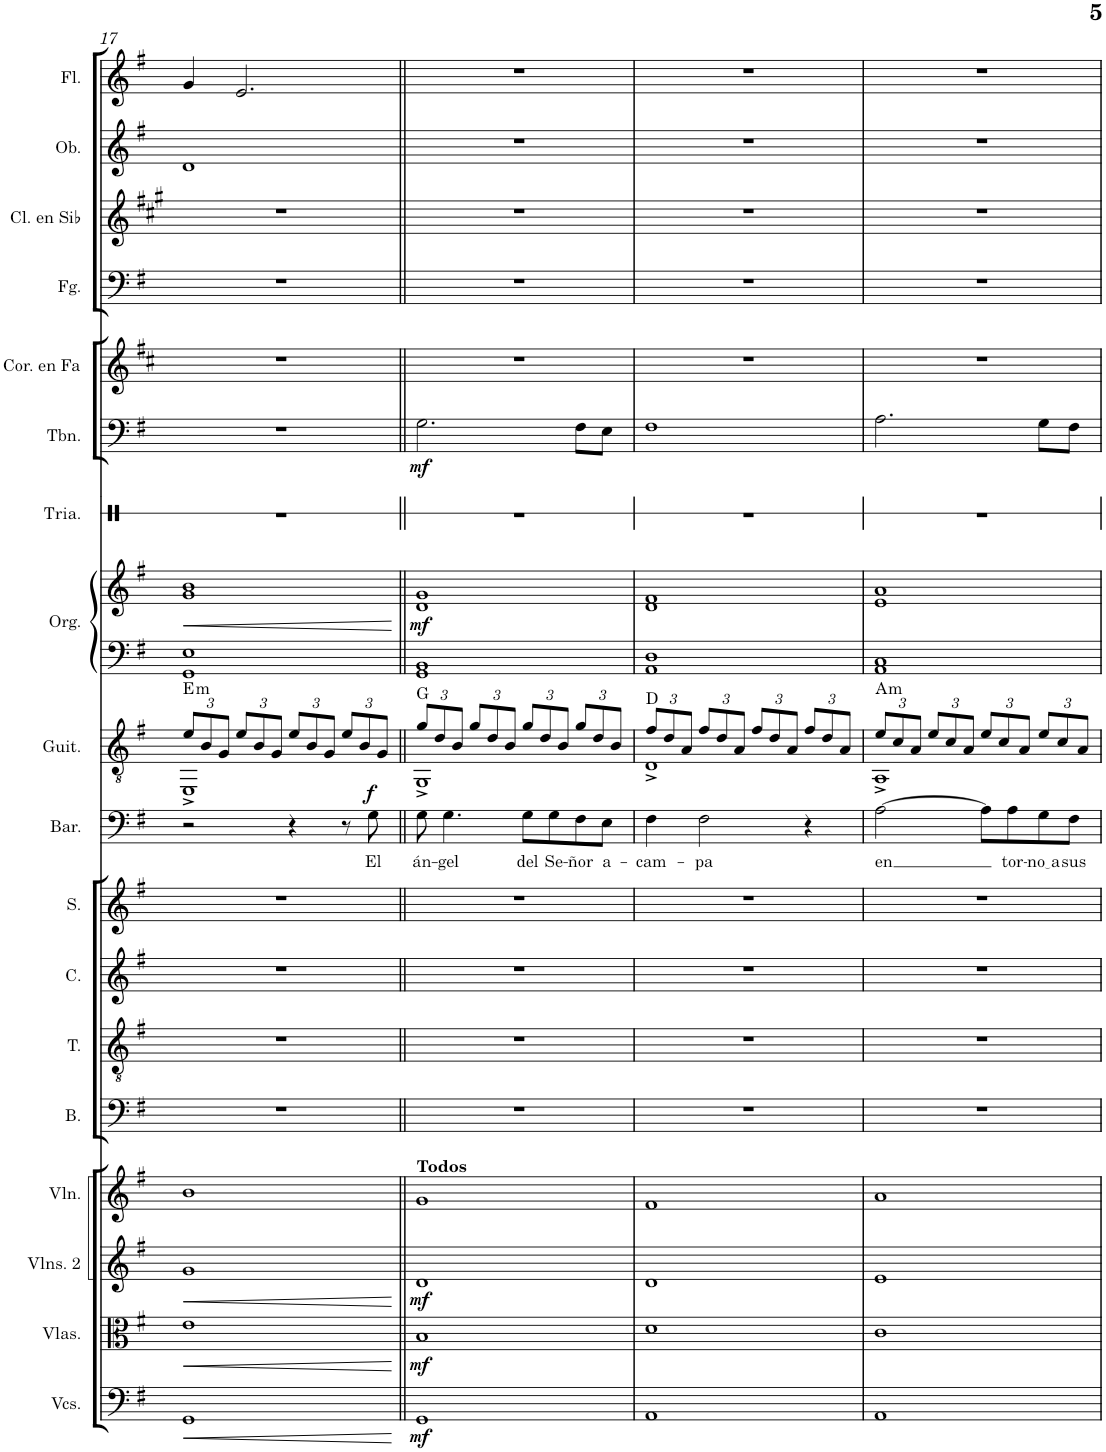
**kern	**dynam	**kern	**dynam	**kern	**dynam	**kern	**kern	**kern	**kern	**kern	**kern	**text	**dynam	**kern	**harte	**kern	**kern	**dynam	**kern	**kern	**dynam	**kern	**kern	**kern	**kern	**kern
*part18	*part18	*part17	*part17	*part16	*part16	*part15	*part14	*part13	*part12	*part11	*part10	*part10	*part10	*part9	*part9	*part8	*part8	*part8	*part7	*part6	*part6	*part5	*part4	*part3	*part2	*part1
*staff19	*staff19	*staff18	*staff18	*staff17	*staff17	*staff16	*staff15	*staff14	*staff13	*staff12	*staff11	*staff11	*staff11	*staff10	*	*staff9	*staff8	*staff8/9	*staff7	*staff6	*staff6	*staff5	*staff4	*staff3	*staff2	*staff1
*I"Violonchelos	*	*I"Violas	*	*I"Violines 2	*	*I"Violines 1	*I"Bajo	*I"Tenor	*I"Contralto	*I"Soprano	*I"Barítono	*	*	*I"Guitarra	*	*I"Órgano	*	*	*I"Triángulo	*I"Trombón	*	*I"Corno en Fa	*I"Fagot	*I"Clarinete en Sib	*I"Oboe	*I"Flauta
*I'Vcs.	*	*I'Vlas.	*	*I'Vlns. 2	*	*I'Vlns. 1	*I'B.	*I'T.	*I'C.	*I'S.	*I'Bar.	*	*	*I'Guit.	*	*	*	*	*	*I'Tbn.	*	*I'Cor. en Fa	*I'Fg.	*I'Cl. en Sib	*I'Ob.	*I'Fl.
!!LO:PB:g=z
*clefF4	*	*clefC3	*	*clefG2	*	*clefG2	*clefF4	*clefGv2	*clefG2	*clefG2	*clefF4	*	*	*clefGv2	*	*clefF4	*clefG2	*	*clefX	*clefF4	*	*clefG2	*clefF4	*clefG2	*clefG2	*clefG2
*	*	*	*	*	*	*	*	*	*	*	*	*	*	*	*	*	*	*	*	*	*	*Trd4c7	*	*Trd1c2	*	*
*k[f#]	*	*k[f#]	*	*k[f#]	*	*k[f#]	*k[f#]	*k[f#]	*k[f#]	*k[f#]	*k[f#]	*	*	*k[f#]	*	*k[f#]	*k[f#]	*	*k[]	*k[f#]	*	*k[f#c#]	*k[f#]	*k[f#c#g#]	*k[f#]	*k[f#]
*M4/4	*	*M4/4	*	*M4/4	*	*M4/4	*M4/4	*M4/4	*M4/4	*M4/4	*M4/4	*	*	*M4/4	*	*M4/4	*M4/4	*	*M4/4	*M4/4	*	*M4/4	*M4/4	*M4/4	*M4/4	*M4/4
=17	=17	=17	=17	=17	=17	=17	=17	=17	=17	=17	=17	=17	=17	=17	=17	=17	=17	=17	=17	=17	=17	=17	=17	=17	=17	=17
!	!LO:HP:b	!	!LO:HP:b	!	!LO:HP:b	!	!	!	!	!	!	!	!	!	!	!	!	!	!	!	!	!	!	!	!	!
*	*	*	*	*	*	*	*	*	*	*	*	*	*	*Xbrackettup	*	*	*	*	*	*	*	*	*	*	*	*
*	*	*	*	*	*	*	*	*	*	*	*	*	*	*^	*	*	*	*	*	*	*	*	*	*	*	*
!	!	!	!	!	!	!	!	!	!	!	!	!	!	!	!	!LO:H:kt=m	!	!	!LO:HP:b	!	!	!	!	!	!	!	!
1GG	<	1e	<	1g	<	1b	1r	1r	1r	1r	2r	.	.	12e/L	1EE^	E:min	1GG 1E	1g 1b	<	1r	1r	.	1r	1r	1r	1d	4g/
.	.	.	.	.	.	.	.	.	.	.	.	.	.	12B/	.	.	.	.	.	.	.	.	.	.	.	.	.
.	.	.	.	.	.	.	.	.	.	.	.	.	.	12G/J	.	.	.	.	.	.	.	.	.	.	.	.	.
.	.	.	.	.	.	.	.	.	.	.	.	.	.	12e/L	.	.	.	.	.	.	.	.	.	.	.	.	2.e/
.	.	.	.	.	.	.	.	.	.	.	.	.	.	12B/	.	.	.	.	.	.	.	.	.	.	.	.	.
.	.	.	.	.	.	.	.	.	.	.	.	.	.	12G/J	.	.	.	.	.	.	.	.	.	.	.	.	.
.	.	.	.	.	.	.	.	.	.	.	4r	.	.	12e/L	.	.	.	.	.	.	.	.	.	.	.	.	.
.	.	.	.	.	.	.	.	.	.	.	.	.	.	12B/	.	.	.	.	.	.	.	.	.	.	.	.	.
.	.	.	.	.	.	.	.	.	.	.	.	.	.	12G/J	.	.	.	.	.	.	.	.	.	.	.	.	.
.	.	.	.	.	.	.	.	.	.	.	8r	.	.	12e/L	.	.	.	.	.	.	.	.	.	.	.	.	.
.	.	.	.	.	.	.	.	.	.	.	.	.	.	12B/	.	.	.	.	.	.	.	.	.	.	.	.	.
!	!	!	!	!	!	!	!	!	!	!	!	!LO:LY:b	!LO:DY:a	!	!	!	!	!	!	!	!	!	!	!	!	!	!
.	.	.	.	.	.	.	.	.	.	.	8G\	El	f	.	.	.	.	.	.	.	.	.	.	.	.	.	.
.	.	.	.	.	.	.	.	.	.	.	.	.	.	12G/J	.	.	.	.	.	.	.	.	.	.	.	.	.
*	*	*	*	*	*	*	*	*	*	*	*	*	*	*v	*v	*	*	*	*	*	*	*	*	*	*	*	*
.	[	.	[	.	[	.	.	.	.	.	.	.	.	.	.	.	.	[	.	.	.	.	.	.	.	.
=18||	=18||	=18||	=18||	=18||	=18||	=18||	=18||	=18||	=18||	=18||	=18||	=18||	=18||	=18||	=18||	=18||	=18||	=18||	=18||	=18||	=18||	=18||	=18||	=18||	=18||	=18||
!	!	!	!	!	!	!LO:TX:a:B:t=Todos	!	!	!	!	!	!	!	!	!	!	!	!	!	!	!	!	!	!	!	!
!	!LO:DY:b	!	!LO:DY:b	!	!LO:DY:b	!	!	!	!	!	!	!LO:LY:b	!	!	!	!	!	!LO:DY:b	!	!	!LO:DY:b	!	!	!	!	!
*	*	*	*	*	*	*	*	*	*	*	*	*	*	*^	*	*	*	*	*	*	*	*	*	*	*	*
1GG	mf	1B	mf	1d	mf	1g	1r	1r	1r	1r	8G\	án-	.	12g/L	1GG^	G:maj	1GG 1BB	1d 1g	mf	1r	2.G\	mf	1r	1r	1r	1r	1r
.	.	.	.	.	.	.	.	.	.	.	.	.	.	12d/	.	.	.	.	.	.	.	.	.	.	.	.	.
!	!	!	!	!	!	!	!	!	!	!	!	!LO:LY:b	!	!	!	!	!	!	!	!	!	!	!	!	!	!	!
.	.	.	.	.	.	.	.	.	.	.	4.G\	-gel	.	.	.	.	.	.	.	.	.	.	.	.	.	.	.
.	.	.	.	.	.	.	.	.	.	.	.	.	.	12B/J	.	.	.	.	.	.	.	.	.	.	.	.	.
.	.	.	.	.	.	.	.	.	.	.	.	.	.	12g/L	.	.	.	.	.	.	.	.	.	.	.	.	.
.	.	.	.	.	.	.	.	.	.	.	.	.	.	12d/	.	.	.	.	.	.	.	.	.	.	.	.	.
.	.	.	.	.	.	.	.	.	.	.	.	.	.	12B/J	.	.	.	.	.	.	.	.	.	.	.	.	.
!	!	!	!	!	!	!	!	!	!	!	!	!LO:LY:b	!	!	!	!	!	!	!	!	!	!	!	!	!	!	!
.	.	.	.	.	.	.	.	.	.	.	8G\L	del	.	12g/L	.	.	.	.	.	.	.	.	.	.	.	.	.
.	.	.	.	.	.	.	.	.	.	.	.	.	.	12d/	.	.	.	.	.	.	.	.	.	.	.	.	.
!	!	!	!	!	!	!	!	!	!	!	!	!LO:LY:b	!	!	!	!	!	!	!	!	!	!	!	!	!	!	!
.	.	.	.	.	.	.	.	.	.	.	8G\	Se-	.	.	.	.	.	.	.	.	.	.	.	.	.	.	.
.	.	.	.	.	.	.	.	.	.	.	.	.	.	12B/J	.	.	.	.	.	.	.	.	.	.	.	.	.
!	!	!	!	!	!	!	!	!	!	!	!	!LO:LY:b	!	!	!	!	!	!	!	!	!	!	!	!	!	!	!
.	.	.	.	.	.	.	.	.	.	.	8F#\	-ñor	.	12g/L	.	.	.	.	.	.	8F#\L	.	.	.	.	.	.
.	.	.	.	.	.	.	.	.	.	.	.	.	.	12d/	.	.	.	.	.	.	.	.	.	.	.	.	.
!	!	!	!	!	!	!	!	!	!	!	!	!LO:LY:b	!	!	!	!	!	!	!	!	!	!	!	!	!	!	!
.	.	.	.	.	.	.	.	.	.	.	8E\J	a-	.	.	.	.	.	.	.	.	8E\J	.	.	.	.	.	.
.	.	.	.	.	.	.	.	.	.	.	.	.	.	12B/J	.	.	.	.	.	.	.	.	.	.	.	.	.
=19	=19	=19	=19	=19	=19	=19	=19	=19	=19	=19	=19	=19	=19	=19	=19	=19	=19	=19	=19	=19	=19	=19	=19	=19	=19	=19	=19
!	!	!	!	!	!	!	!	!	!	!	!	!LO:LY:b	!	!	!	!	!	!	!	!	!	!	!	!	!	!	!
1AA	.	1d	.	1d	.	1f#	1r	1r	1r	1r	4F#\	-cam-	.	12f#/L	1D^	D:maj	1AA 1D	1d 1f#	.	1r	1F#	.	1r	1r	1r	1r	1r
.	.	.	.	.	.	.	.	.	.	.	.	.	.	12d/	.	.	.	.	.	.	.	.	.	.	.	.	.
.	.	.	.	.	.	.	.	.	.	.	.	.	.	12A/J	.	.	.	.	.	.	.	.	.	.	.	.	.
!	!	!	!	!	!	!	!	!	!	!	!	!LO:LY:b	!	!	!	!	!	!	!	!	!	!	!	!	!	!	!
.	.	.	.	.	.	.	.	.	.	.	2F#\	-pa	.	12f#/L	.	.	.	.	.	.	.	.	.	.	.	.	.
.	.	.	.	.	.	.	.	.	.	.	.	.	.	12d/	.	.	.	.	.	.	.	.	.	.	.	.	.
.	.	.	.	.	.	.	.	.	.	.	.	.	.	12A/J	.	.	.	.	.	.	.	.	.	.	.	.	.
.	.	.	.	.	.	.	.	.	.	.	.	.	.	12f#/L	.	.	.	.	.	.	.	.	.	.	.	.	.
.	.	.	.	.	.	.	.	.	.	.	.	.	.	12d/	.	.	.	.	.	.	.	.	.	.	.	.	.
.	.	.	.	.	.	.	.	.	.	.	.	.	.	12A/J	.	.	.	.	.	.	.	.	.	.	.	.	.
.	.	.	.	.	.	.	.	.	.	.	4r	.	.	12f#/L	.	.	.	.	.	.	.	.	.	.	.	.	.
.	.	.	.	.	.	.	.	.	.	.	.	.	.	12d/	.	.	.	.	.	.	.	.	.	.	.	.	.
.	.	.	.	.	.	.	.	.	.	.	.	.	.	12A/J	.	.	.	.	.	.	.	.	.	.	.	.	.
=20	=20	=20	=20	=20	=20	=20	=20	=20	=20	=20	=20	=20	=20	=20	=20	=20	=20	=20	=20	=20	=20	=20	=20	=20	=20	=20	=20
!	!	!	!	!	!	!	!	!	!	!	!	!LO:LY:b	!	!	!	!LO:H:kt=m	!	!	!	!	!	!	!	!	!	!	!
1AA	.	1c	.	1e	.	1a	1r	1r	1r	1r	[2A\	en	.	12e/L	1AA^	A:min	1AA 1C	1e 1a	.	1r	2.A\	.	1r	1r	1r	1r	1r
.	.	.	.	.	.	.	.	.	.	.	.	.	.	12c/	.	.	.	.	.	.	.	.	.	.	.	.	.
.	.	.	.	.	.	.	.	.	.	.	.	.	.	12A/J	.	.	.	.	.	.	.	.	.	.	.	.	.
.	.	.	.	.	.	.	.	.	.	.	.	.	.	12e/L	.	.	.	.	.	.	.	.	.	.	.	.	.
.	.	.	.	.	.	.	.	.	.	.	.	.	.	12c/	.	.	.	.	.	.	.	.	.	.	.	.	.
.	.	.	.	.	.	.	.	.	.	.	.	.	.	12A/J	.	.	.	.	.	.	.	.	.	.	.	.	.
.	.	.	.	.	.	.	.	.	.	.	8A\L]	.	.	12e/L	.	.	.	.	.	.	.	.	.	.	.	.	.
.	.	.	.	.	.	.	.	.	.	.	.	.	.	12c/	.	.	.	.	.	.	.	.	.	.	.	.	.
!	!	!	!	!	!	!	!	!	!	!	!	!LO:LY:b	!	!	!	!	!	!	!	!	!	!	!	!	!	!	!
.	.	.	.	.	.	.	.	.	.	.	8A\	tor-	.	.	.	.	.	.	.	.	.	.	.	.	.	.	.
.	.	.	.	.	.	.	.	.	.	.	.	.	.	12A/J	.	.	.	.	.	.	.	.	.	.	.	.	.
!	!	!	!	!	!	!	!	!	!	!	!	!LO:LY:b	!	!	!	!	!	!	!	!	!	!	!	!	!	!	!
.	.	.	.	.	.	.	.	.	.	.	8G\	no a	.	12e/L	.	.	.	.	.	.	8G\L	.	.	.	.	.	.
.	.	.	.	.	.	.	.	.	.	.	.	.	.	12c/	.	.	.	.	.	.	.	.	.	.	.	.	.
!	!	!	!	!	!	!	!	!	!	!	!	!LO:LY:b	!	!	!	!	!	!	!	!	!	!	!	!	!	!	!
.	.	.	.	.	.	.	.	.	.	.	8F#\J	sus	.	.	.	.	.	.	.	.	8F#\J	.	.	.	.	.	.
.	.	.	.	.	.	.	.	.	.	.	.	.	.	12A/J	.	.	.	.	.	.	.	.	.	.	.	.	.
*	*	*	*	*	*	*	*	*	*	*	*	*	*	*v	*v	*	*	*	*	*	*	*	*	*	*	*	*
=	=	=	=	=	=	=	=	=	=	=	=	=	=	=	=	=	=	=	=	=	=	=	=	=	=	=
*-	*-	*-	*-	*-	*-	*-	*-	*-	*-	*-	*-	*-	*-	*-	*-	*-	*-	*-	*-	*-	*-	*-	*-	*-	*-	*-
